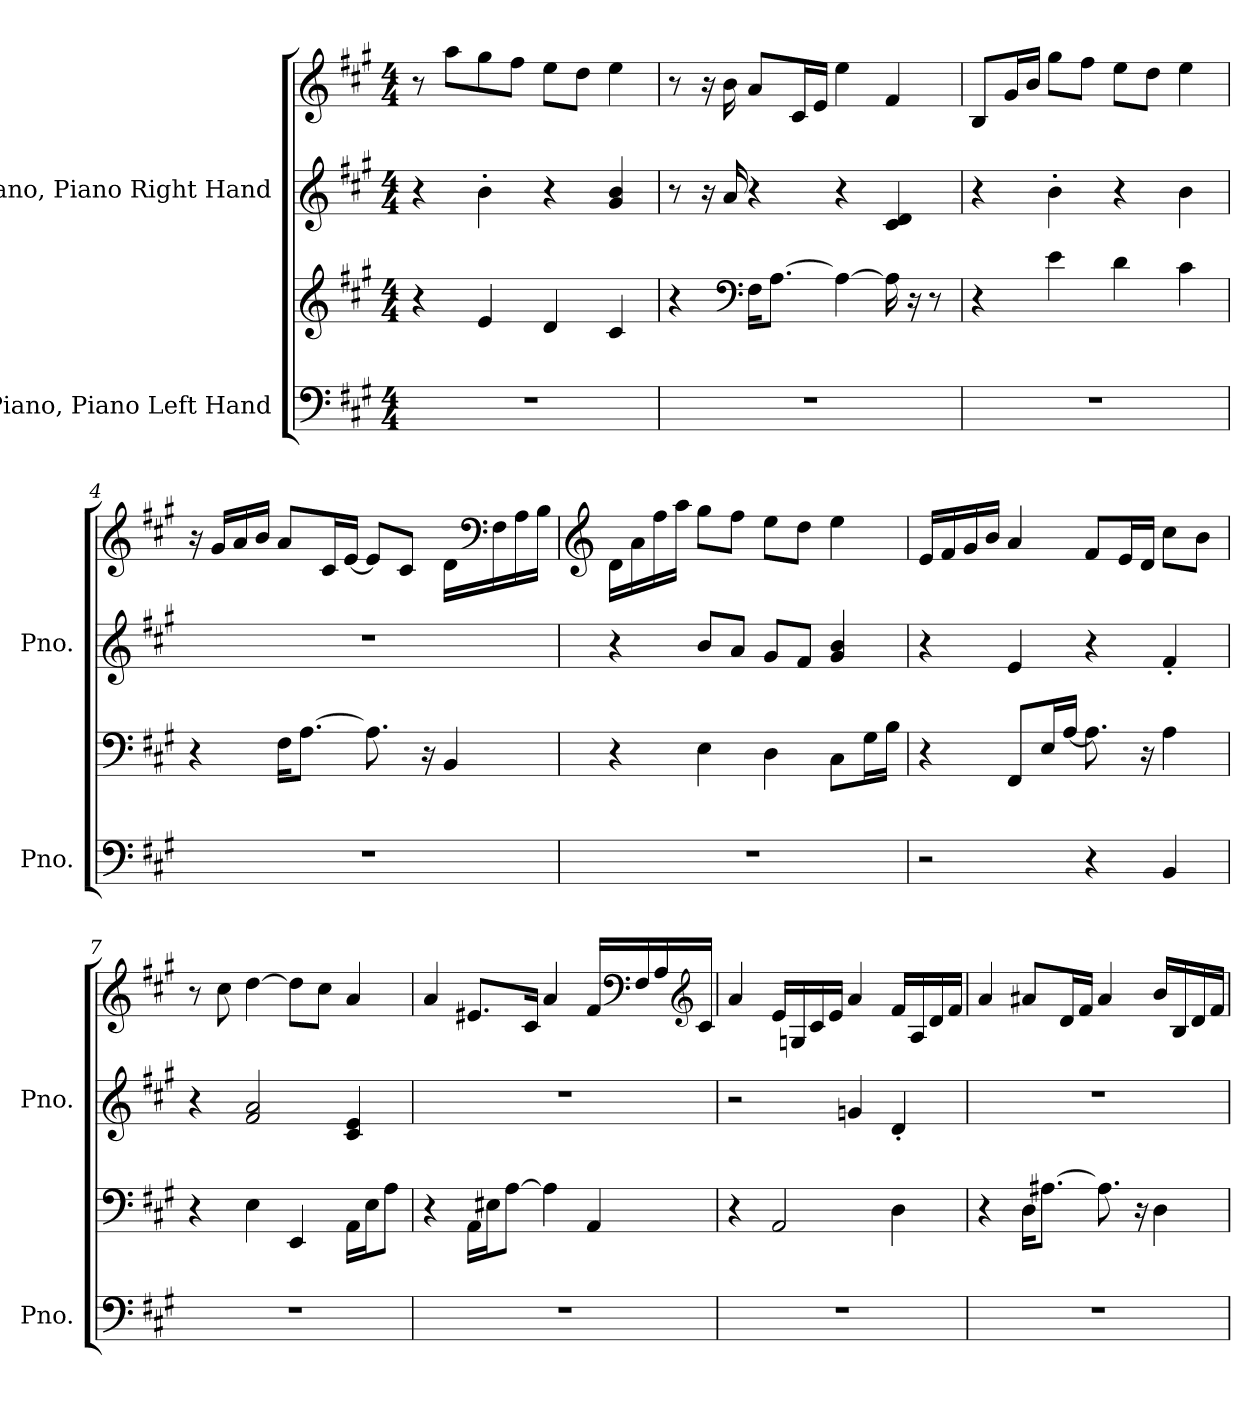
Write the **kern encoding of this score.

**kern	**kern	**kern	**kern
*part2	*part2	*part1	*part1
*staff4	*staff3	*staff2	*staff1
*I"Piano, Piano Left Hand	*	*I"Piano, Piano Right Hand	*
*I'Pno.	*	*I'Pno.	*
*clefF4	*clefG2	*clefG2	*clefG2
*k[f#c#g#]	*k[f#c#g#]	*k[f#c#g#]	*k[f#c#g#]
*M4/4	*M4/4	*M4/4	*M4/4
*MM80	*MM80	*MM80	*MM80
=1	=1	=1	=1
1r	4r	4r	8r
.	.	.	8aa\L
.	4e/	4b'\	8gg#\
.	.	.	8ff#\J
.	4d/	4r	8ee\L
.	.	.	8dd\J
.	4c#/	4g#/ 4b/	4ee\
=2	=2	=2	=2
1r	4r	8r	8r
.	.	16r	16r
.	.	16a/	16b\
*	*clefF4	*	*
.	16F#\KL	4r	8a/L
.	[8.A\J	.	.
.	.	.	16c#/L
.	.	.	16e/JJ
.	4A\_	4r	4ee\
.	16A\]	4c#/ 4d/	4f#/
.	16r	.	.
.	8r	.	.
=3	=3	=3	=3
1r	4r	4r	8B/L
.	.	.	16g#/L
.	.	.	16b/JJ
.	4e\	4b'\	8gg#\L
.	.	.	8ff#\J
.	4d\	4r	8ee\L
.	.	.	8dd\J
.	4c#\	4b\	4ee\
!!LO:LB:g=z
=4	=4	=4	=4
1r	4r	1r	16r
.	.	.	16g#/LL
.	.	.	16a/
.	.	.	16b/JJ
.	16F#\KL	.	8a/L
.	[8.A\J	.	.
.	.	.	16c#/L
.	.	.	[16e/JJ
.	8.A\]	.	8e/L]
.	.	.	8c#/J
.	16r	.	.
.	4BB/	.	16d\LL
*	*	*	*clefF4
.	.	.	16F#\
.	.	.	16A\
.	.	.	16B\JJ
=5	=5	=5	=5
*	*	*	*clefG2
1r	4r	4r	16d\LL
.	.	.	16a\
.	.	.	16ff#\
.	.	.	16aa\JJ
.	4E\	8b/L	8gg#\L
.	.	8a/J	8ff#\J
.	4D\	8g#/L	8ee\L
.	.	8f#/J	8dd\J
.	8C#\L	4g#/ 4b/	4ee\
.	16G#\L	.	.
.	16B\JJ	.	.
=6	=6	=6	=6
2r	4r	4r	16e/LL
.	.	.	16f#/
.	.	.	16g#/
.	.	.	16b/JJ
.	8FF#/L	4e/	4a/
.	16E/L	.	.
.	[16A/JJ	.	.
4r	8.A\]	4r	8f#/L
.	.	.	16e/L
.	16r	.	16d/JJ
4BB/	4A\	4f#'/	8cc#\L
.	.	.	8b\J
!!LO:LB:g=z
=7	=7	=7	=7
1r	4r	4r	8r
.	.	.	8cc#\
.	4E\	2f#/ 2a/	[4dd\
.	4EE/	.	8dd\L]
.	.	.	8cc#\J
.	16AA\LL	4c#/ 4e/	4a/
.	16E\J	.	.
.	8A\J	.	.
=8	=8	=8	=8
1r	4r	1r	4a/
.	16AA\LL	.	8.e#X/L
.	16E#X\J	.	.
.	[8A\J	.	.
.	.	.	16c#/Jk
.	4A\]	.	4a/
.	4AA/	.	16f#/LL
*	*	*	*clefF4
.	.	.	16F#/
.	.	.	16A/
*	*	*	*clefG2
.	.	.	16c#/JJ
=9	=9	=9	=9
1r	4r	2r	4a/
.	2AA/	.	16e/LL
.	.	.	16Gn/
.	.	.	16c#/
.	.	.	16e/JJ
.	.	4gn/	4a/
.	4D\	4d'/	16f#/LL
.	.	.	16A/
.	.	.	16d/
.	.	.	16f#/JJ
!!LO:PB:g=z
=10	=10	=10	=10
1r	4r	1r	4a/
.	16D\KL	.	8a#X/L
.	[8.A#X\J	.	.
.	.	.	16d/L
.	.	.	16f#/JJ
.	8.A#\]	.	4a#/
.	16r	.	.
.	4D\	.	16b/LL
.	.	.	16B/
.	.	.	16d/
.	.	.	16f#/JJ
=	=	=	=
*-	*-	*-	*-
